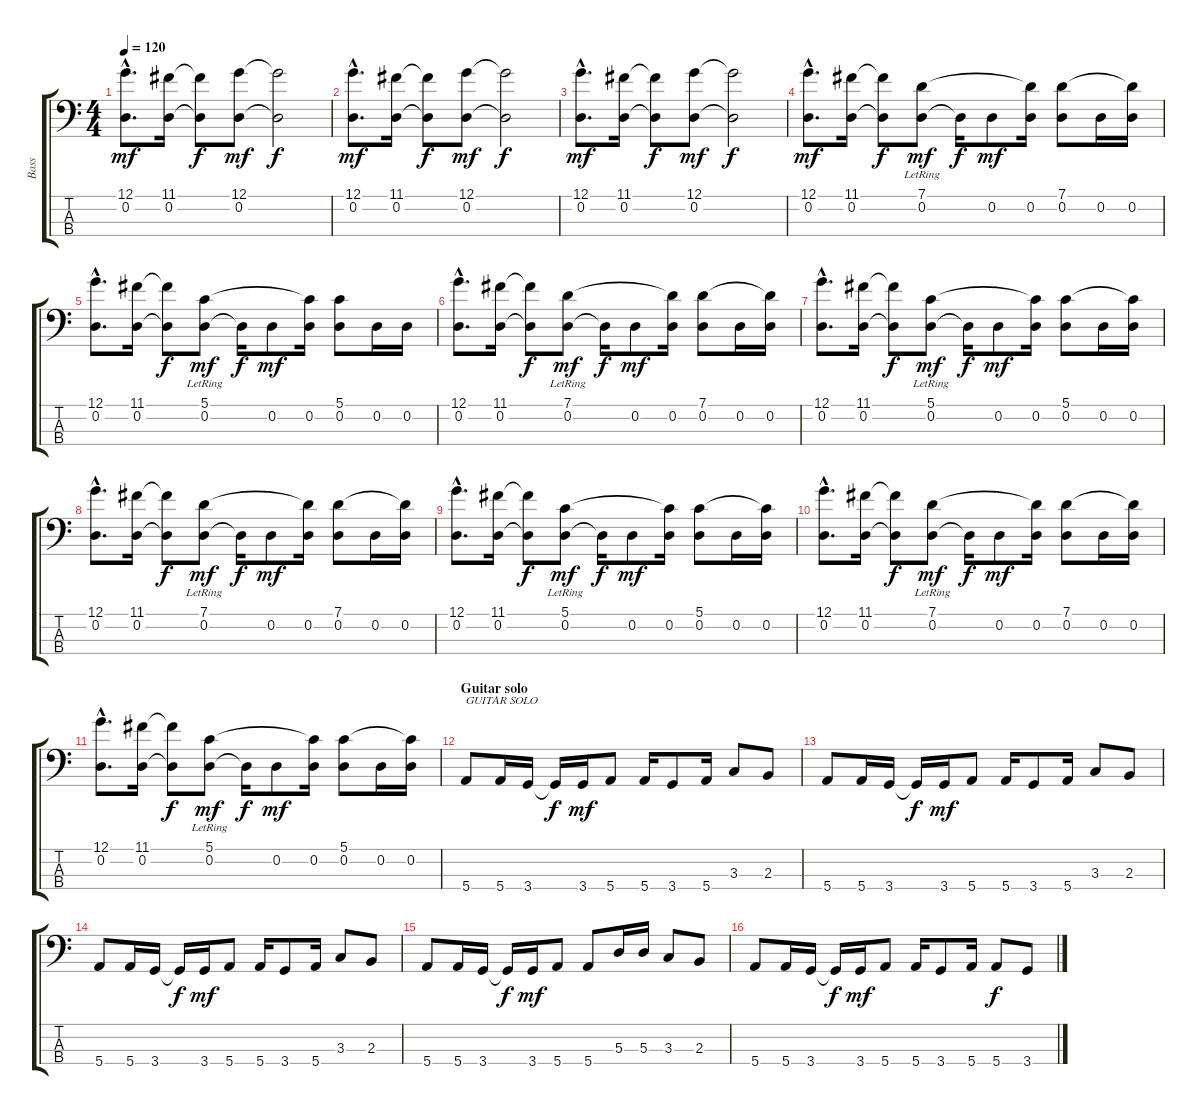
\track ("Bass" "Bass") {instrument electricbassfinger}
\staff {score tabs}
\tuning (G2 D2 A1 E1) {hide}
\ts (4 4)
\tempo 120
\clef f4
\ks c
(12.1{hac} 0.2{hac}).8{d dy mf} (11.1 0.2).16 (11.1{t} 0.2{t}).8{dy f} (12.1 0.2).8{dy mf} (12.1{t} 0.2{t}).2{dy f} |
(12.1{hac} 0.2{hac}).8{d dy mf} (11.1 0.2).16 (11.1{t} 0.2{t}).8{dy f} (12.1 0.2).8{dy mf} (12.1{t} 0.2{t}).2{dy f} |
(12.1{hac} 0.2{hac}).8{d dy mf} (11.1 0.2).16 (11.1{t} 0.2{t}).8{dy f} (12.1 0.2).8{dy mf} (12.1{t} 0.2{t}).2{dy f} |
(12.1{hac} 0.2{hac}).8{d dy mf} (11.1 0.2).16 (11.1{t} 0.2{t}).8{dy f} (7.1 0.2{lr}).8{dy mf} 0.2{t}.16{dy f} 0.2.8{dy mf} (7.1{t} 0.2).16 (7.1 0.2).8 0.2.16 (7.1{t} 0.2).16 |
(12.1{hac} 0.2{hac}).8{d} (11.1 0.2).16 (11.1{t} 0.2{t}).8{dy f} (5.1 0.2{lr}).8{dy mf} 0.2{t}.16{dy f} 0.2.8{dy mf} (5.1{t} 0.2).16 (5.1 0.2).8 0.2.16 0.2.16 |
(12.1{hac} 0.2{hac}).8{d} (11.1 0.2).16 (11.1{t} 0.2{t}).8{dy f} (7.1{lr} 0.2{lr}).8{dy mf} 0.2{t}.16{dy f} 0.2.8{dy mf} (7.1{t} 0.2).16 (7.1 0.2).8 0.2.16 (7.1{t} 0.2).16 |
(12.1{hac} 0.2{hac}).8{d} (11.1 0.2).16 (11.1{t} 0.2{t}).8{dy f} (5.1 0.2{lr}).8{dy mf} 0.2{t}.16{dy f} 0.2.8{dy mf} (5.1{t} 0.2).16 (5.1 0.2).8 0.2.16 (5.1{t} 0.2).16 |
(12.1{hac} 0.2{hac}).8{d} (11.1 0.2).16 (11.1{t} 0.2{t}).8{dy f} (7.1 0.2{lr}).8{dy mf} 0.2{t}.16{dy f} 0.2.8{dy mf} (7.1{t} 0.2).16 (7.1 0.2).8 0.2.16 (7.1{t} 0.2).16 |
(12.1{hac} 0.2{hac}).8{d} (11.1 0.2).16 (11.1{t} 0.2{t}).8{dy f} (5.1 0.2{lr}).8{dy mf} 0.2{t}.16{dy f} 0.2.8{dy mf} (5.1{t} 0.2).16 (5.1 0.2).8 0.2.16 (5.1{t} 0.2).16 |
(12.1{hac} 0.2{hac}).8{d} (11.1 0.2).16 (11.1{t} 0.2{t}).8{dy f} (7.1{lr} 0.2{lr}).8{dy mf} 0.2{t}.16{dy f} 0.2.8{dy mf} (7.1{t} 0.2).16 (7.1 0.2).8 0.2.16 (7.1{t} 0.2).16 |
(12.1{hac} 0.2{hac}).8{d} (11.1 0.2).16 (11.1{t} 0.2{t}).8{dy f} (5.1 0.2{lr}).8{dy mf} 0.2{t}.16{dy f} 0.2.8{dy mf} (5.1{t} 0.2).16 (5.1 0.2).8 0.2.16 (5.1{t} 0.2).16 |
\section ("" "Guitar solo")
5.4.8{txt "GUITAR SOLO"} 5.4.16 3.4.16 3.4{t}.16{dy f} 3.4.16{dy mf} 5.4.8 5.4.16 3.4.8 5.4.16 3.3.8 2.3.8 |
5.4.8 5.4.16 3.4.16 3.4{t}.16{dy f} 3.4.16{dy mf} 5.4.8 5.4.16 3.4.8 5.4.16 3.3.8 2.3.8 |
5.4.8 5.4.16 3.4.16 3.4{t}.16{dy f} 3.4.16{dy mf} 5.4.8 5.4.16 3.4.8 5.4.16 3.3.8 2.3.8 |
5.4.8 5.4.16 3.4.16 3.4{t}.16{dy f} 3.4.16{dy mf} 5.4.8 5.4.8 5.3.16 5.3.16 3.3.8 2.3.8 |
5.4.8 5.4.16 3.4.16 3.4{t}.16{dy f} 3.4.16{dy mf} 5.4.8 5.4.16 3.4.8 5.4.16 5.4.8{dy f} 3.4.8
